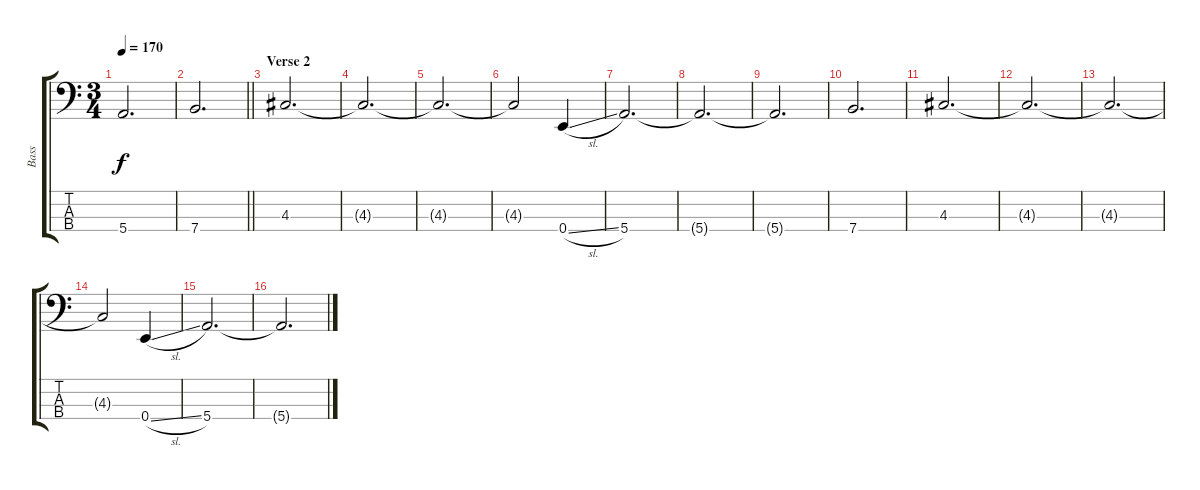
\track ("Bass" "Bass") {instrument electricbassfinger}
\staff {score tabs}
\tuning (G2 D2 A1 E1) {hide}
\ts (3 4)
\tempo 170
\clef f4
\ks c
5.4{t}.2{d dy f} |
\barLineRight lightlight
7.4.2{d} |
\section ("" "Verse 2")
4.3.2{d} |
4.3{t}.2{d} |
4.3{t}.2{d} |
4.3{t}.2 0.4{sl}.4 |
5.4.2{d} |
5.4{t}.2{d} |
5.4{t}.2{d} |
7.4.2{d} |
4.3.2{d} |
4.3{t}.2{d} |
4.3{t}.2{d} |
4.3{t}.2 0.4{sl}.4 |
5.4.2{d} |
5.4{t}.2{d}
